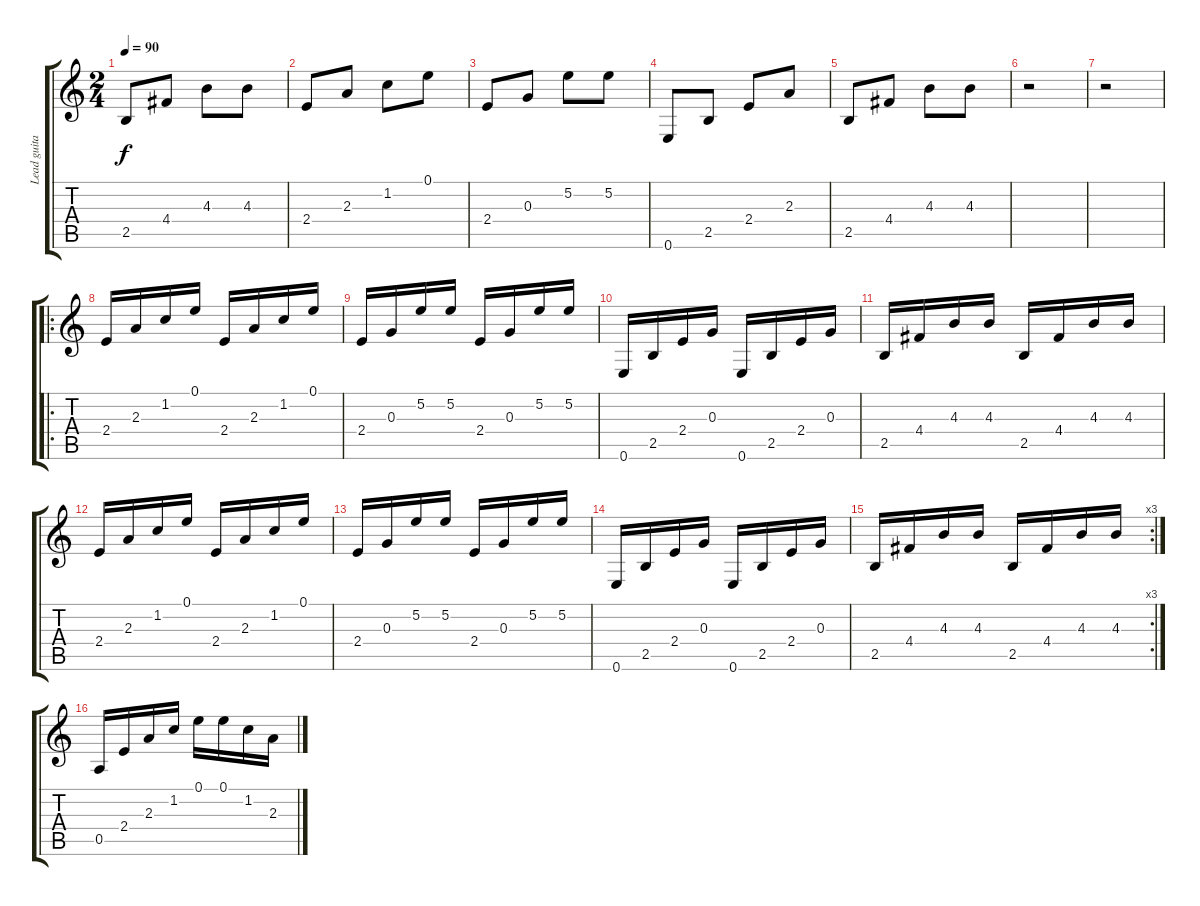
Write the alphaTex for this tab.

\track ("Lead guitar" "Lead guita") {instrument acousticguitarsteel}
\staff {score tabs}
\tuning (E4 B3 G3 D3 A2 E2) {hide}
\ts (2 4)
\tempo 90
\clef g2
\ks c
2.5.8{dy f} 4.4.8 4.3.8 4.3.8 |
2.4.8 2.3.8 1.2.8 0.1.8 |
2.4.8 0.3.8 5.2.8 5.2.8 |
0.6.8 2.5.8 2.4.8 2.3.8 |
2.5.8 4.4.8 4.3.8 4.3.8 |
r.2 |
r.2 |
\ro
2.4.16 2.3.16 1.2.16 0.1.16 2.4.16 2.3.16 1.2.16 0.1.16 |
2.4.16 0.3.16 5.2.16 5.2.16 2.4.16 0.3.16 5.2.16 5.2.16 |
0.6.16 2.5.16 2.4.16 0.3.16 0.6.16 2.5.16 2.4.16 0.3.16 |
2.5.16 4.4.16 4.3.16 4.3.16 2.5.16 4.4.16 4.3.16 4.3.16 |
2.4.16 2.3.16 1.2.16 0.1.16 2.4.16 2.3.16 1.2.16 0.1.16 |
2.4.16 0.3.16 5.2.16 5.2.16 2.4.16 0.3.16 5.2.16 5.2.16 |
0.6.16 2.5.16 2.4.16 0.3.16 0.6.16 2.5.16 2.4.16 0.3.16 |
\rc 3
2.5.16 4.4.16 4.3.16 4.3.16 2.5.16 4.4.16 4.3.16 4.3.16 |
0.5.16 2.4.16 2.3.16 1.2.16 0.1.16 0.1.16 1.2.16 2.3.16
